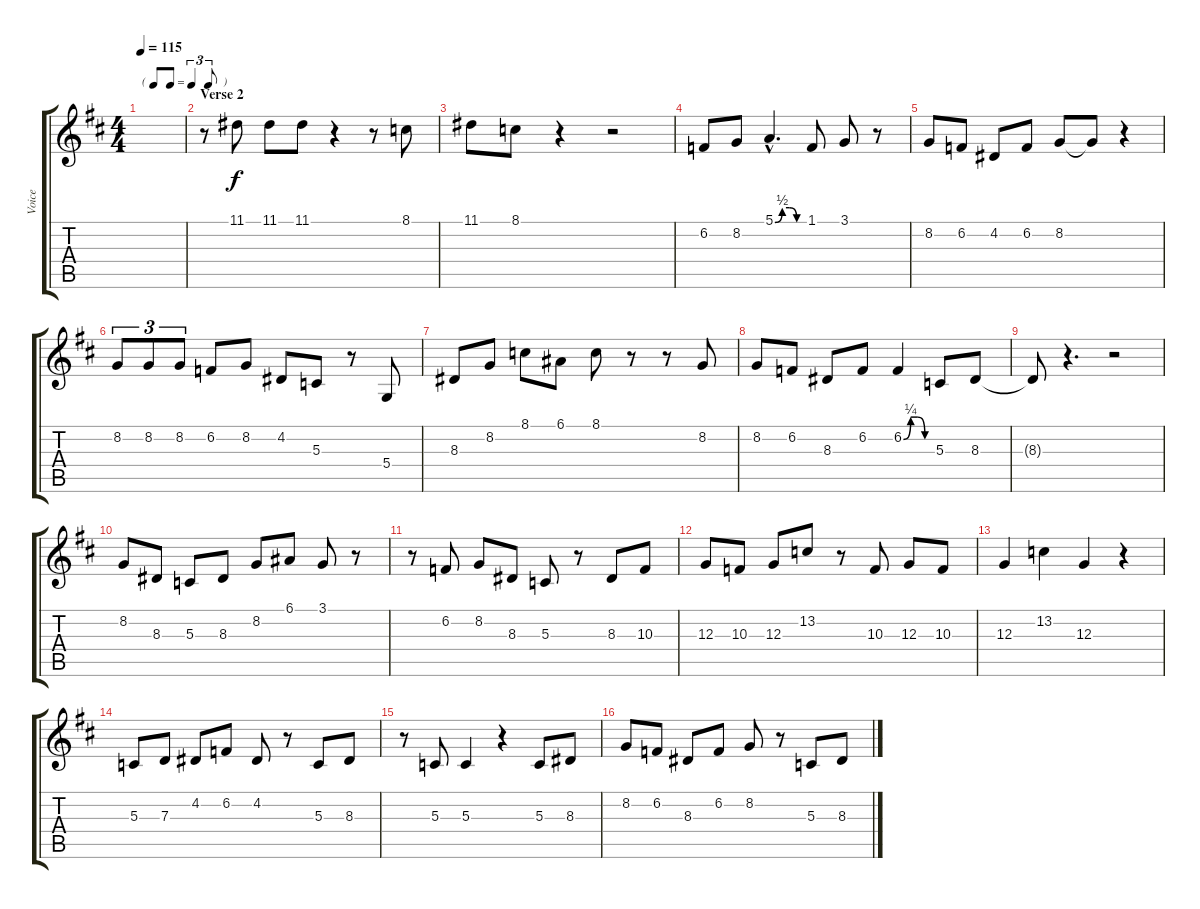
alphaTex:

\track ("Voice" "Voice") {instrument violin}
\staff {score tabs}
\tuning (E4 B3 G3 D3 A2 E2) {hide}
\ts (4 4)
\tf triplet8th
\tempo 115
\clef g2
\ks d
|
\section ("" "Verse 2")
r.8 11.1.8 11.1.8 11.1.8 r.4 r.8 8.1.8 |
11.1.8 8.1.8 r.4 r.2 |
6.2.8 8.2.8 5.1{be (custom 0 0 15 2 30 2 45 0 60 0) hac}.4{d} 1.1.8 3.1.8 r.8 |
8.2.8 6.2.8 4.2.8 6.2.8 8.2.8 8.2{t}.8 r.4 |
8.2.8{tu (3 2)} 8.2.8{tu (3 2)} 8.2.8{tu (3 2)} 6.2.8 8.2.8 4.2.8 5.3.8 r.8 5.4.8 |
8.3.8 8.2.8 8.1.8 6.1.8 8.1.8 r.8 r.8 8.2.8 |
8.2.8 6.2.8 8.3.8 6.2.8 6.2{be (custom 0 0 15 1 30 1 45 0 60 0)}.4 5.3.8 8.3.8 |
8.3{t}.8 r.4{d} r.2 |
8.2.8 8.3.8 5.3.8 8.3.8 8.2.8 6.1.8 3.1.8 r.8 |
r.8 6.2.8 8.2.8 8.3.8 5.3.8 r.8 8.3.8 10.3.8 |
12.3.8 10.3.8 12.3.8 13.2.8 r.8 10.3.8 12.3.8 10.3.8 |
12.3.4 13.2.4 12.3.4 r.4 |
5.3.8 7.3.8 4.2.8 6.2.8 4.2.8 r.8 5.3.8 8.3.8 |
r.8 5.3.8 5.3.4 r.4 5.3.8 8.3.8 |
8.2.8 6.2.8 8.3.8 6.2.8 8.2.8 r.8 5.3.8 8.3.8
